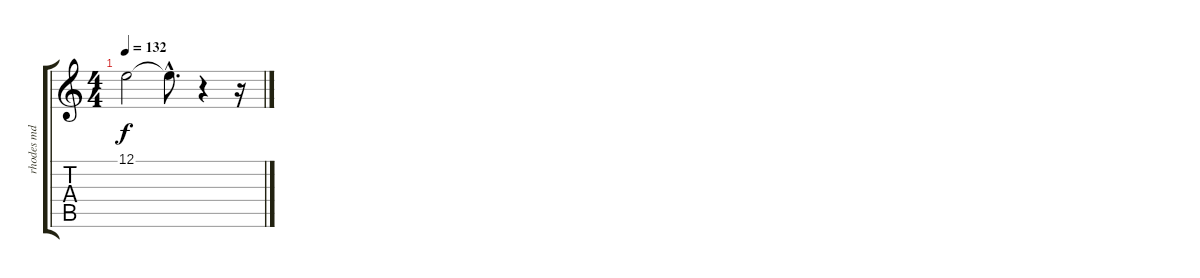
\track ("rhodes md" "rhodes md") {instrument electricpiano1}
\staff {score tabs}
\tuning (E4 B3 G3 D3 A2 E2) {hide}
\ts (4 4)
\tempo 132
\clef g2
\ks c
12.1{t}.2{dy f} 12.1{hac t}.8{d} r.4 r.16
